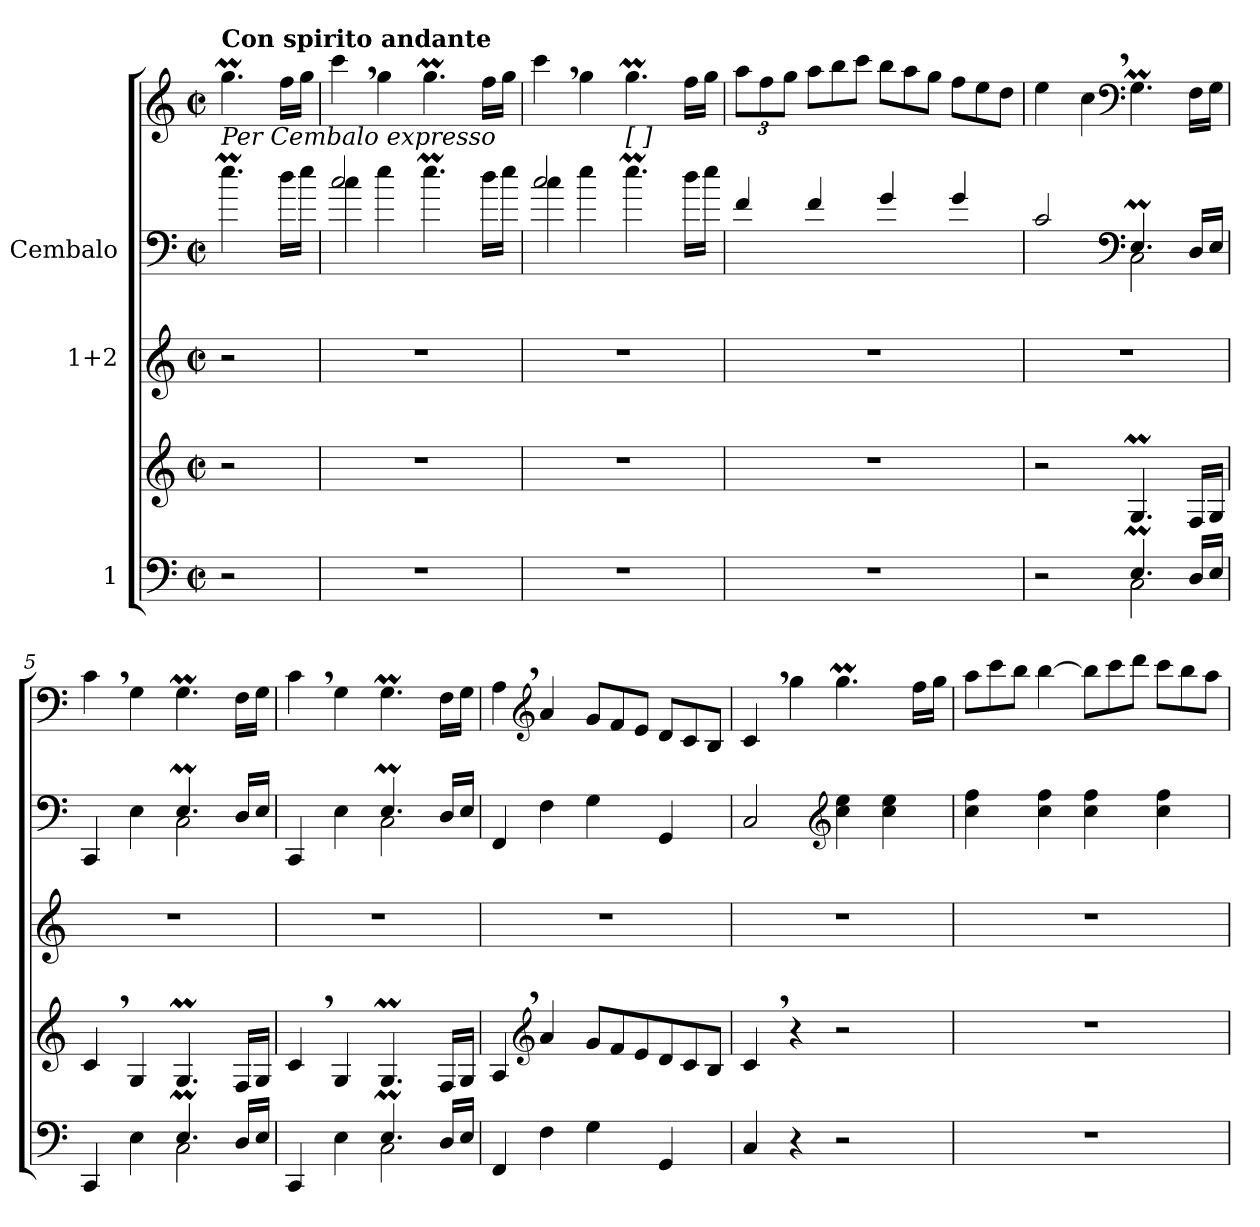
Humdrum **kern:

**kern	**kern	**kern	**kern	**kern
*part3	*part3	*part2	*part1	*part1
*staff5	*staff4	*staff3	*staff2	*staff1
*I"1	*	*I"1+2	*I"Cembalo	*
*clefF4	*clefG2	*clefG2	*clefF4	*clefG2
*k[]	*k[]	*k[]	*k[]	*k[]
*M2/2	*M2/2	*M2/2	*M2/2	*M2/2
*met(c|)	*met(c|)	*met(c|)	*met(c|)	*met(c|)
=	=	=	=	=
!	!	!	!	!LO:TX:b:i:t=Per Cembalo expresso
!	!	!	!	!LO:TX:a:B:t=Con spirito andante
2r	2r	2r	4.eem\	4.ggM\
.	.	.	16dd\LL	16ff\LL
.	.	.	16ee\JJ	16gg\JJ
=1	=1	=1	=1	=1
*	*	*	*^	*
1r	1r	1r	2cc/	4cc\	4ccc,\
.	.	.	.	4ee\	4gg\
.	.	.	4.eem\	2ryy	4.ggM\
.	.	.	16dd\LL	.	16ff\LL
.	.	.	16ee\JJ	.	16gg\JJ
=2	=2	=2	=2	=2	=2
1r	1r	1r	2cc/	4cc\	4ccc,\
.	.	.	.	4ee\	4gg\
!	!	!	!LO:TX:a:t=[    ]	!	!
.	.	.	4.eem\	2ryy	4.ggM\
.	.	.	16dd\LL	.	16ff\LL
.	.	.	16ee\JJ	.	16gg\JJ
*	*	*	*v	*v	*
=3	=3	=3	=3	=3
*	*	*	*	*Xbrackettup
1r	1r	1r	4f/	12aa\L
.	.	.	.	12ff\
.	.	.	.	12gg\J
*	*	*	*	*Xtuplet
.	.	.	4f/	12aa\L
.	.	.	.	12bb\
.	.	.	.	12ccc\J
.	.	.	4g/	12bb\L
.	.	.	.	12aa\
.	.	.	.	12gg\J
.	.	.	4g/	12ff\L
.	.	.	.	12ee\
.	.	.	.	12dd\J
!!LO:LB:g=z
=4	=4	=4	=4	=4
*	*	*	*	*MM134
*^	*	*	*^	*
2r	2ryy	2r	1r	2c/	2ryy	4ee\
*	*	*	*	*	*	*MM130
.	.	.	.	.	.	4cc,\
*	*	*	*	*clefF4	*	*clefF4
*	*	*	*	*	*	*MM140
4.Em/	2C\	4.GM/	.	4.Em/	2C\	4.GM\
16D/LL	.	16F/LL	.	16D/LL	.	16F\LL
16E/JJ	.	16G/JJ	.	16E/JJ	.	16G\JJ
=5	=5	=5	=5	=5	=5	=5
4CC/	2ryy	4c,/	1r	4CC/	2ryy	4c,\
4E\	.	4G/	.	4E\	.	4G\
4.Em/	2C\	4.GM/	.	4.Em/	2C\	4.GM\
16D/LL	.	16F/LL	.	16D/LL	.	16F\LL
16E/JJ	.	16G/JJ	.	16E/JJ	.	16G\JJ
=6	=6	=6	=6	=6	=6	=6
4CC/	2ryy	4c,/	1r	4CC/	2ryy	4c,\
4E\	.	4G/	.	4E\	.	4G\
4.Em/	2C\	4.GM/	.	4.Em/	2C\	4.GM\
16D/LL	.	16F/LL	.	16D/LL	.	16F\LL
16E/JJ	.	16G/JJ	.	16E/JJ	.	16G\JJ
*v	*v	*	*	*v	*v	*
=7	=7	=7	=7	=7
4FF/	4A,/	1r	4FF/	4A,\
*	*clefG2	*	*	*clefG2
4F\	4a/	.	4F\	4a/
*	*Xtuplet	*	*	*
4G\	12g/L	.	4G\	12g/L
.	12f/	.	.	12f/
.	12e/	.	.	12e/J
*	*	*	*	*MM134
4GG/	12d/	.	4GG/	12d/L
.	12c/	.	.	12c/
.	12B/J	.	.	12B/J
!!LO:LB:g=z
=8	=8	=8	=8	=8
*	*	*	*	*MM130
4C/	4c,/	1r	2C/	4c,/
*	*	*	*	*MM140
4r	4r	.	.	4gg\
*	*	*	*clefG2	*
2r	2r	.	4cc\ 4ee\	4.ggM\
.	.	.	4cc\ 4ee\	.
.	.	.	.	16ff\LL
.	.	.	.	16gg\JJ
=9	=9	=9	=9	=9
1r	1r	1r	4cc\ 4ff\	12aa\L
.	.	.	.	12ccc\
.	.	.	.	12bb\J
.	.	.	4cc\ 4ff\	[4bb\
.	.	.	4cc\ 4ff\	12bb\L]
.	.	.	.	12ccc\
.	.	.	.	12ddd\J
.	.	.	4cc\ 4ff\	12ccc\L
.	.	.	.	12bb\
.	.	.	.	12aa\J
=	=	=	=	=
*-	*-	*-	*-	*-
